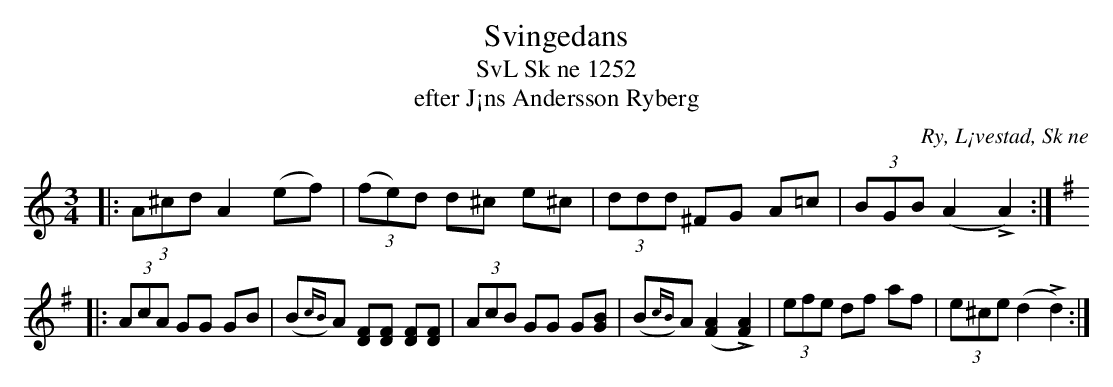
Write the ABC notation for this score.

X:1
T:Svingedans
T:SvL Sk ne 1252
T:efter J¡ns Andersson Ryberg
O:Ry, L¡vestad, Sk ne
M:3/4
L:1/8
K:Am
|: (3A^cd A2 (ef) | (3(fe)d d^c e^c | (3ddd ^FG A=c | (3BGB (A2 LA2) :|
[K:Em]|: (3AcA GG GB | (B{cB})A [FD][FD] [FD][FD] | (3AcB GG G[BG] | (B{cB})A ([A2F2] L[A2F2]) | (3efe df af | (3e^ce (d2 Ld2) :|
